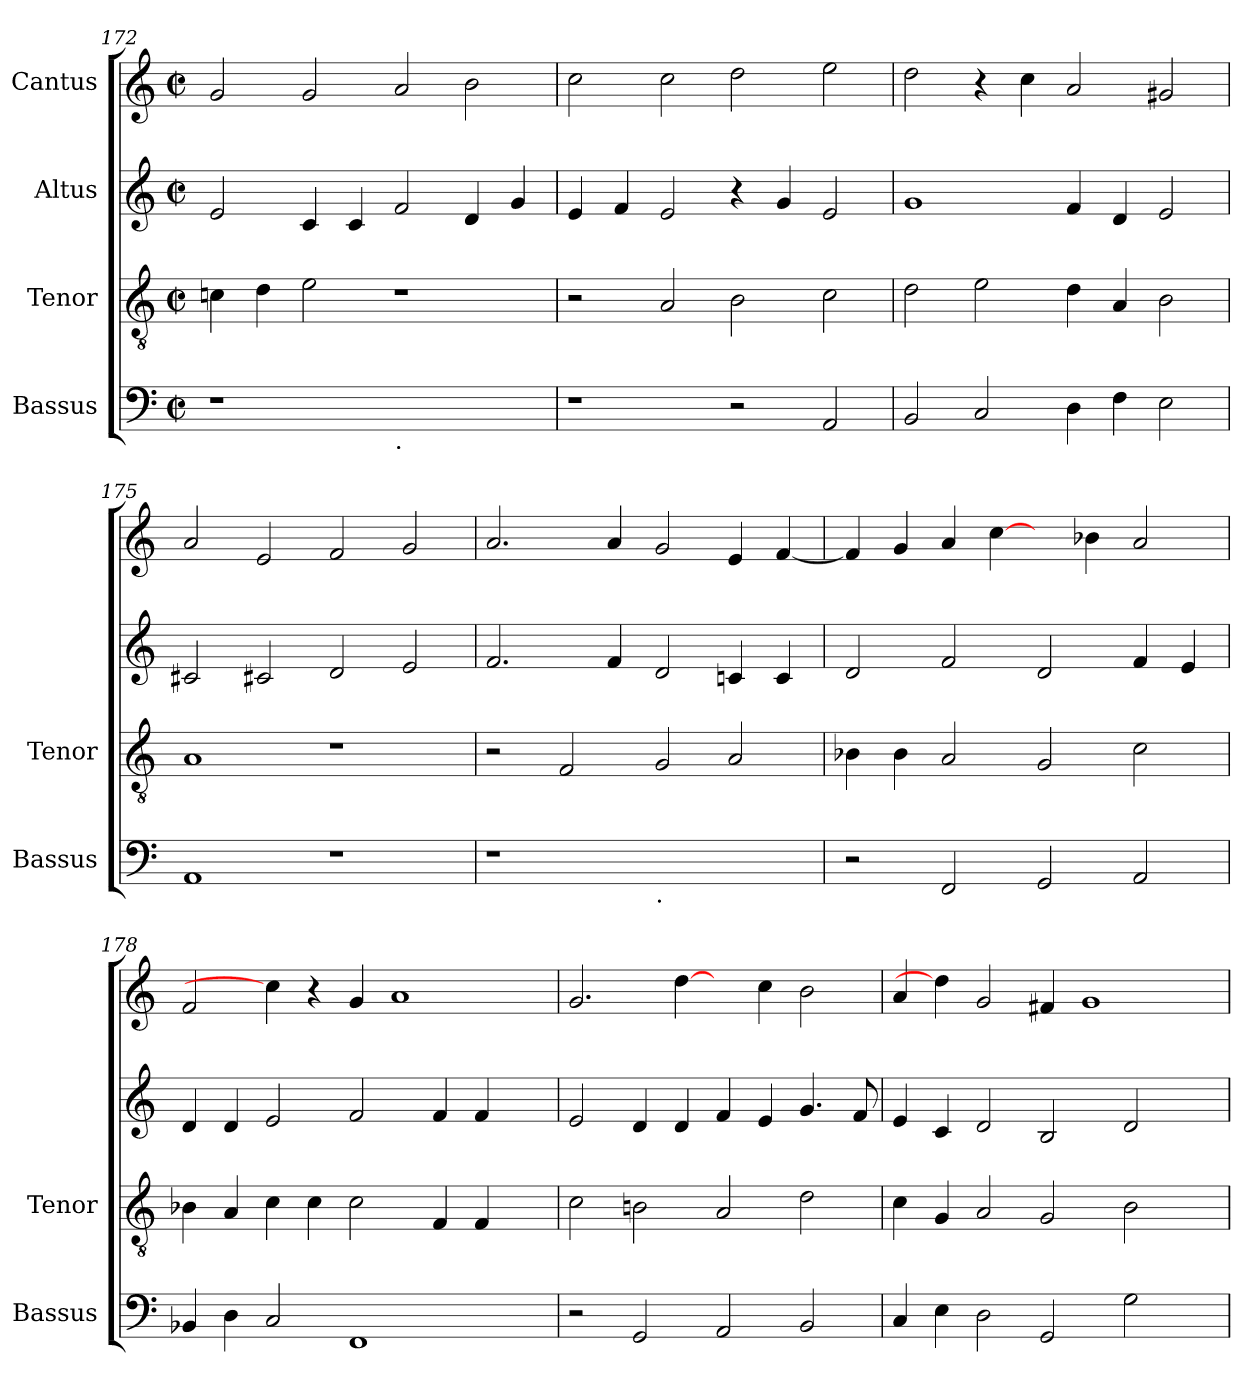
**kern	**kern	**kern	**kern
*part4	*part3	*part2	*part1
*staff4	*staff3	*staff2	*staff1
*I"Bassus	*I"Tenor	*I"Altus	*I"Cantus
*I'Bassus	*I'Tenor	*	*
!!LO:LB:g=z
*clefF4	*clefGv2	*clefG2	*clefG2
*k[]	*k[]	*k[]	*k[]
*C:	*C:	*C:	*C:
*M2/2	*M2/2	*M2/2	*M2/2
*met(c|)	*met(c|)	*met(c|)	*met(c|)
=172	=172	=172	=172
1r	4cni\	2e/	2g/
.	4d\	.	.
.	2e\	4c/	2g/
.	.	4c/	.
!LO:TX:b:t=.	!	!	!
1ryy	1r	2f/	2a/
.	.	4d/	2b\
.	.	4g/	.
=173	=173	=173	=173
1r	2r	4e/	2cc\
.	.	4f/	.
.	2A/	2e/	2cc\
2r	2B\	4r	2dd\
.	.	4g/	.
2AA/	2c\	2e/	2ee\
=174	=174	=174	=174
2BB/	2d\	1g	2dd\
2C/	2e\	.	4r
.	.	.	4cc\
4D\	4d\	4f/	2a/
4F\	4A/	4d/	.
2E\	2B\	2e/	2g#X/
=175	=175	=175	=175
1AA	1A	2c#X/	2a/
.	.	2c#X/	2e/
1r	1r	2d/	2f/
.	.	2e/	2g/
!!LO:LB:g=z
=176	=176	=176	=176
1r	2r	2.f/	2.a/
.	2F/	.	.
.	.	4f/	4a/
!LO:TX:b:t=.	!	!	!
1ryy	2G/	2d/	2g/
.	2A/	4cn/	4e/
.	.	4c/	[<4f/
=177	=177	=177	=177
2r	4B-X\	2d/	4f/]
.	4B-\	.	4g/
2FF/	2A/	2f/	4a/
.	.	.	[4cc\
2GG/	2G/	2d/	4ryy
.	.	.	4b-X\
2AA/	2c\	4f/	2a/
.	.	4e/	.
=178	=178	=178	=178
4BB-X/	4B-X\	4d/	2f/
4D\	4A/	4d/	.
2C/	4c\	2e/	4cc\]
.	4c\	.	4r
1FF	2c\	2f/	4g/
.	.	.	1a
.	4F/	4f/	.
.	4F/	4f/	.
4ryy	4ryy	4ryy	.
!!LO:PB:g=z
=179	=179	=179	=179
2r	2c\	2e/	2.g/
2GG/	2Bn\	4d/	.
.	.	4d/	[4dd\
2AA/	2A/	4f/	4ryy
.	.	4e/	4cc\
2BB/	2d\	4.g/	2b\
.	.	8f/	.
=180	=180	=180	=180
4C/	4c\	4e/	4a/
4E\	4G/	4c/	4dd\]
2D\	2A/	2d/	2g/
2GG/	2G/	2B/	4f#X/
.	.	.	1g
2G\	2B\	2d/	.
4ryy	4ryy	4ryy	.
=	=	=	=
*-	*-	*-	*-
